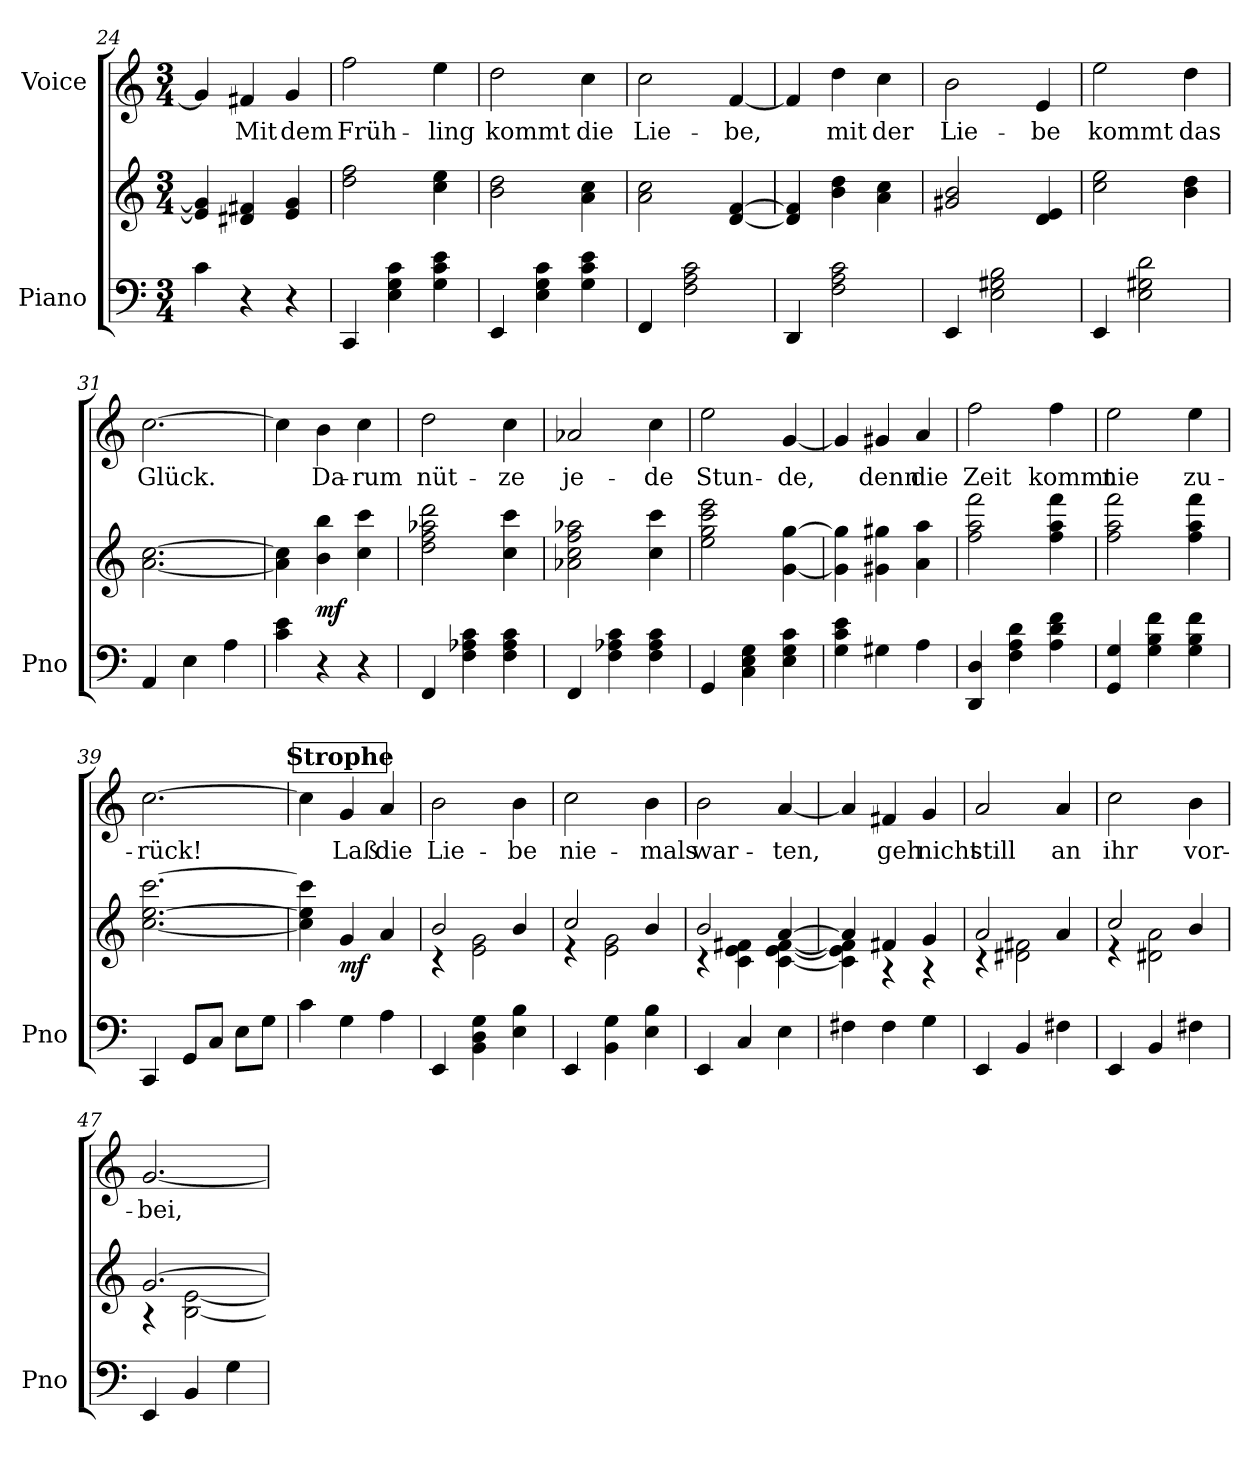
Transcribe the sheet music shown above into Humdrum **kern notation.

**kern	**kern	**dynam	**kern	**text
*part2	*part2	*part2	*part1	*part1
*staff3	*staff2	*staff2/3	*staff1	*staff1
*I"Piano	*	*	*I"Voice	*
*I'Pno	*	*	*	*
*clefF4	*clefG2	*	*clefG2	*
*k[]	*k[]	*	*k[]	*
*M3/4	*M3/4	*	*M3/4	*
=24	=24	=24	=24	=24
4c\	4e/] 4g/]	.	4g/]	.
!	!	!	!	!LO:LY:b
4r	4d#X/ 4f#X/	.	4f#X/	Mit
!	!	!	!	!LO:LY:b
4r	4e/ 4g/	.	4g/	dem
=25	=25	=25	=25	=25
!	!	!	!	!LO:LY:b
4CC/	2dd\ 2ff\	.	2ff\	Früh-
4E\ 4G\ 4c\	.	.	.	.
!	!	!	!	!LO:LY:b
4G\ 4c\ 4e\	4cc\ 4ee\	.	4ee\	-ling
=26	=26	=26	=26	=26
!	!	!	!	!LO:LY:b
4EE/	2b\ 2dd\	.	2dd\	kommt
4E\ 4G\ 4c\	.	.	.	.
!	!	!	!	!LO:LY:b
4G\ 4c\ 4e\	4a\ 4cc\	.	4cc\	die
=27	=27	=27	=27	=27
!	!	!	!	!LO:LY:b
4FF/	2a\ 2cc\	.	2cc\	Lie-
2F\ 2A\ 2c\	.	.	.	.
!	!	!	!	!LO:LY:b
.	[4d/ [4f/	.	[4f/	-be,
=28	=28	=28	=28	=28
4DD/	4d/] 4f/]	.	4f/]	.
!	!	!	!	!LO:LY:b
2F\ 2A\ 2c\	4b\ 4dd\	.	4dd\	mit
!	!	!	!	!LO:LY:b
.	4a\ 4cc\	.	4cc\	der
=29	=29	=29	=29	=29
!	!	!	!	!LO:LY:b
4EE/	2g#X/ 2b/	.	2b\	Lie-
2E\ 2G#X\ 2B\	.	.	.	.
!	!	!	!	!LO:LY:b
.	4d/ 4e/	.	4e/	-be
=30	=30	=30	=30	=30
!	!	!	!	!LO:LY:b
4EE/	2cc\ 2ee\	.	2ee\	kommt
2E\ 2G#X\ 2d\	.	.	.	.
!	!	!	!	!LO:LY:b
.	4b\ 4dd\	.	4dd\	das
=31	=31	=31	=31	=31
!	!	!	!	!LO:LY:b
4AA/	[2.a\ [2.cc\	.	[2.cc\	Glück.
4E\	.	.	.	.
4A\	.	.	.	.
=32	=32	=32	=32	=32
4c\ 4e\	4a\] 4cc\]	.	4cc\]	.
!	!	!LO:DY:b	!	!LO:LY:b
4r	4b\ 4bb\	mf	4b\	Da-
!	!	!	!	!LO:LY:b
4r	4cc\ 4ccc\	.	4cc\	-rum
=33	=33	=33	=33	=33
!	!	!	!	!LO:LY:b
4FF/	2dd\ 2ff\ 2aa-X\ 2ddd\	.	2dd\	nüt-
4F\ 4A-X\ 4c\	.	.	.	.
!	!	!	!	!LO:LY:b
4F\ 4A-\ 4c\	4cc\ 4ccc\	.	4cc\	-ze
=34	=34	=34	=34	=34
!	!	!	!	!LO:LY:b
4FF/	2a-X\ 2cc\ 2ff\ 2aa-X\	.	2a-X/	je-
4F\ 4A-X\ 4c\	.	.	.	.
!	!	!	!	!LO:LY:b
4F\ 4A-\ 4c\	4cc\ 4ccc\	.	4cc\	-de
=35	=35	=35	=35	=35
!	!	!	!	!LO:LY:b
4GG/	2ee\ 2gg\ 2ccc\ 2eee\	.	2ee\	Stun-
4C\ 4E\ 4G\	.	.	.	.
!	!	!	!	!LO:LY:b
4E\ 4G\ 4c\	[4g\ [4gg\	.	[4g/	-de,
=36	=36	=36	=36	=36
4G\ 4c\ 4e\	4g\] 4gg\]	.	4g/]	.
!	!	!	!	!LO:LY:b
4G#X\	4g#X\ 4gg#X\	.	4g#X/	denn
!	!	!	!	!LO:LY:b
4A\	4a\ 4aa\	.	4a/	die
=37	=37	=37	=37	=37
!	!	!	!	!LO:LY:b
4DD/ 4D/	2ff\ 2aa\ 2fff\	.	2ff\	Zeit
4F\ 4A\ 4d\	.	.	.	.
!	!	!	!	!LO:LY:b
4A\ 4d\ 4f\	4ff\ 4aa\ 4fff\	.	4ff\	kommt
=38	=38	=38	=38	=38
!	!	!	!	!LO:LY:b
4GG/ 4G/	2ff\ 2aa\ 2fff\	.	2ee\	nie
4G\ 4B\ 4f\	.	.	.	.
!	!	!	!	!LO:LY:b
4G\ 4B\ 4f\	4ff\ 4aa\ 4fff\	.	4ee\	zu-
=39	=39	=39	=39	=39
!	!	!	!	!LO:LY:b
4CC/	[2.cc\ [2.ee\ [2.ccc\	.	[2.cc\	-rück!
8GG/L	.	.	.	.
8C/J	.	.	.	.
8E\L	.	.	.	.
8G\J	.	.	.	.
!!LO:REH:place=s1:a:B:fs=14:t=Strophe:qo=1
=40	=40	=40	=40	=40
4c\	4cc\] 4ee\] 4ccc\]	.	4cc\]	.
!	!	!LO:DY:b	!	!LO:LY:b
4G\	4g/	mf	4g/	Laß
!	!	!	!	!LO:LY:b
4A\	4a/	.	4a/	die
=41	=41	=41	=41	=41
*	*^	*	*	*
!	!	!	!	!	!LO:LY:b
4EE/	2b/	4r	.	2b\	Lie-
4BB\ 4D\ 4G\	.	2e\ 2g\	.	.	.
!	!	!	!	!	!LO:LY:b
4E\ 4B\	4b/	.	.	4b\	-be
=42	=42	=42	=42	=42	=42
!	!	!	!	!	!LO:LY:b
4EE/	2cc/	4r	.	2cc\	nie-
4BB\ 4G\	.	2e\ 2g\	.	.	.
!	!	!	!	!	!LO:LY:b
4E\ 4B\	4b/	.	.	4b\	-mals
=43	=43	=43	=43	=43	=43
!	!	!	!	!	!LO:LY:b
4EE/	2b/	4r	.	2b\	war-
4C/	.	4c\ 4e\ 4f#X\	.	.	.
!	!	!	!	!	!LO:LY:b
4E\	[4a/	[4c\ [4e\ [4f#\	.	[4a/	-ten,
=44	=44	=44	=44	=44	=44
4F#X\	4a/]	4c\] 4e\] 4f#\]	.	4a/]	.
!	!	!	!	!	!LO:LY:b
4F#\	4f#X/	4r	.	4f#X/	geh
!	!	!	!	!	!LO:LY:b
4G\	4g/	4r	.	4g/	nicht
=45	=45	=45	=45	=45	=45
!	!	!	!	!	!LO:LY:b
4EE/	2a/	4r	.	2a/	still
4BB/	.	2d#X\ 2f#X\	.	.	.
!	!	!	!	!	!LO:LY:b
4F#X\	4a/	.	.	4a/	an
=46	=46	=46	=46	=46	=46
!	!	!	!	!	!LO:LY:b
4EE/	2cc/	4r	.	2cc\	ihr
4BB/	.	2d#X\ 2a\	.	.	.
!	!	!	!	!	!LO:LY:b
4F#X\	4b/	.	.	4b\	vor-
=47	=47	=47	=47	=47	=47
!	!	!	!	!	!LO:LY:b
4EE/	[2.g/	4r	.	[2.g/	-bei,
4BB/	.	[2B\ [2e\	.	.	.
4G\	.	.	.	.	.
*	*v	*v	*	*	*
=	=	=	=	=
*-	*-	*-	*-	*-
